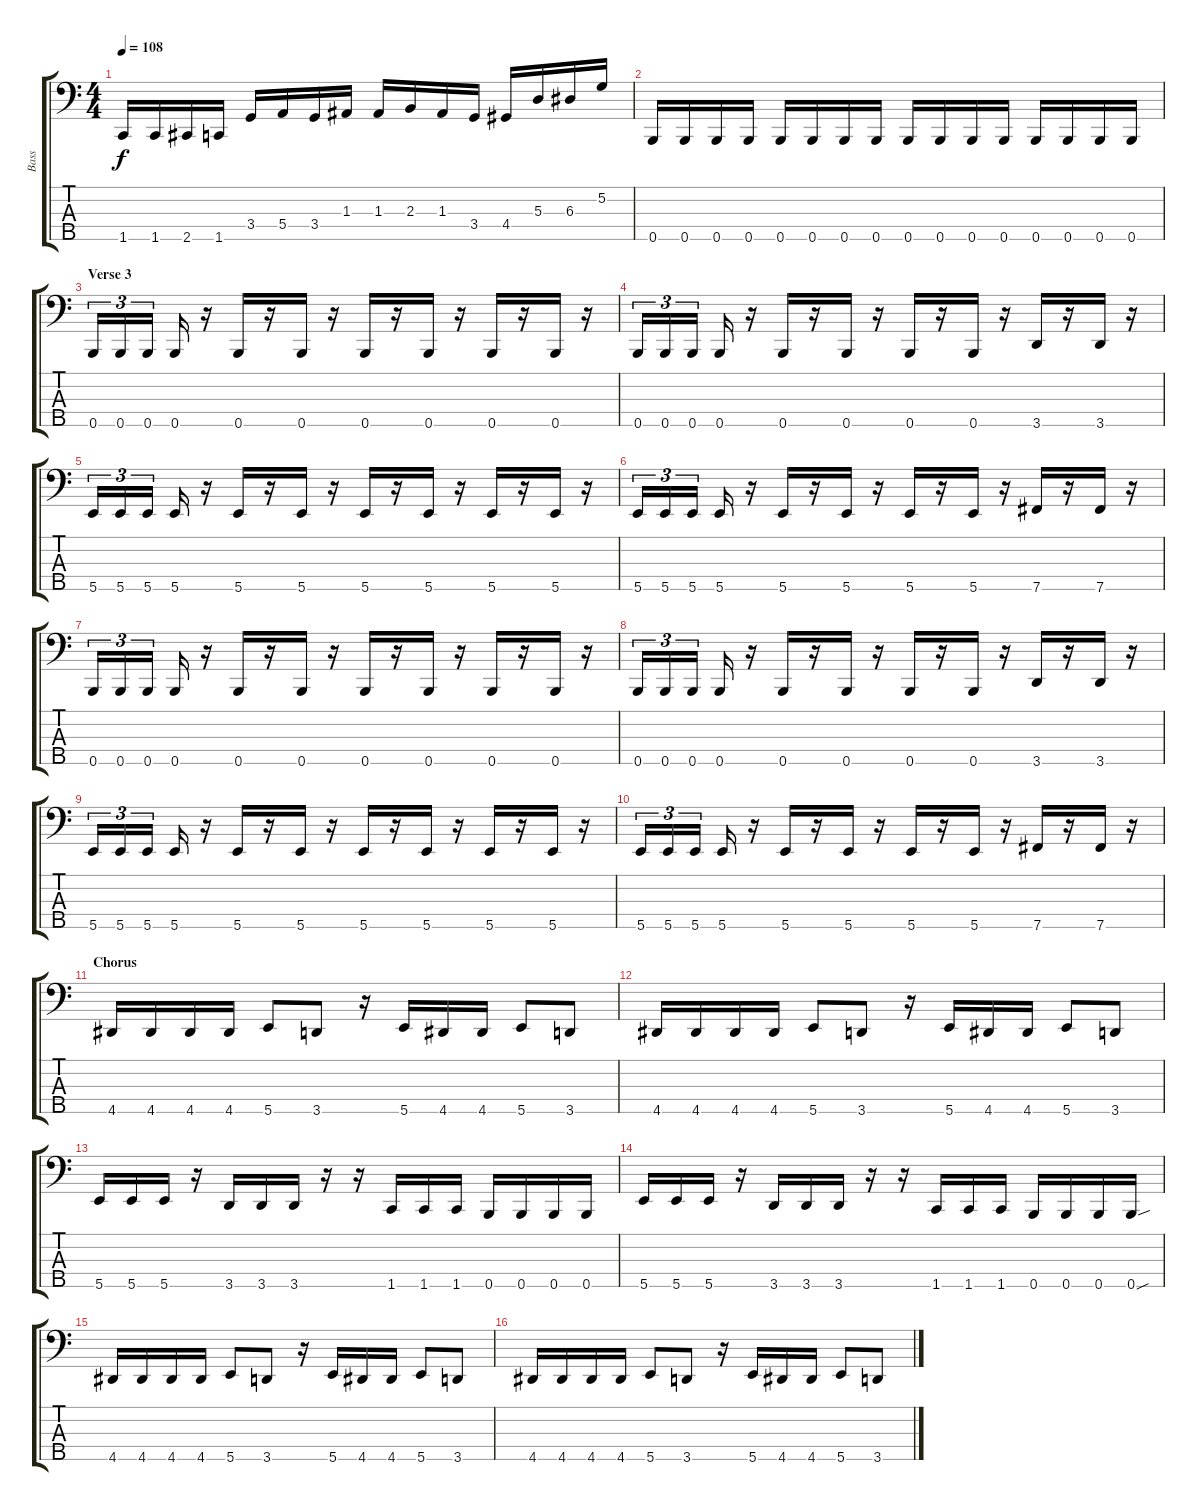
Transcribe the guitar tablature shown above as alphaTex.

\track ("Bass" "Bass") {instrument electricbasspick}
\staff {score tabs}
\tuning (G2 D2 A1 E1 B0) {hide}
\ts (4 4)
\tempo 108
\clef f4
\ks c
1.5.16{dy f} 1.5.16 2.5.16 1.5.16 3.4.16 5.4.16 3.4.16 1.3.16 1.3.16 2.3.16 1.3.16 3.4.16 4.4.16 5.3.16 6.3.16 5.2.16 |
0.5.16 0.5.16 0.5.16 0.5.16 0.5.16 0.5.16 0.5.16 0.5.16 0.5.16 0.5.16 0.5.16 0.5.16 0.5.16 0.5.16 0.5.16 0.5.16 |
\section ("" "Verse 3")
0.5.16{tu (3 2)} 0.5.16{tu (3 2)} 0.5.16{tu (3 2)} 0.5.16 r.16 0.5.16 r.16 0.5.16 r.16 0.5.16 r.16 0.5.16 r.16 0.5.16 r.16 0.5.16 r.16 |
0.5.16{tu (3 2)} 0.5.16{tu (3 2)} 0.5.16{tu (3 2)} 0.5.16 r.16 0.5.16 r.16 0.5.16 r.16 0.5.16 r.16 0.5.16 r.16 3.5.16 r.16 3.5.16 r.16 |
5.5.16{tu (3 2)} 5.5.16{tu (3 2)} 5.5.16{tu (3 2)} 5.5.16 r.16 5.5.16 r.16 5.5.16 r.16 5.5.16 r.16 5.5.16 r.16 5.5.16 r.16 5.5.16 r.16 |
5.5.16{tu (3 2)} 5.5.16{tu (3 2)} 5.5.16{tu (3 2)} 5.5.16 r.16 5.5.16 r.16 5.5.16 r.16 5.5.16 r.16 5.5.16 r.16 7.5.16 r.16 7.5.16 r.16 |
0.5.16{tu (3 2)} 0.5.16{tu (3 2)} 0.5.16{tu (3 2)} 0.5.16 r.16 0.5.16 r.16 0.5.16 r.16 0.5.16 r.16 0.5.16 r.16 0.5.16 r.16 0.5.16 r.16 |
0.5.16{tu (3 2)} 0.5.16{tu (3 2)} 0.5.16{tu (3 2)} 0.5.16 r.16 0.5.16 r.16 0.5.16 r.16 0.5.16 r.16 0.5.16 r.16 3.5.16 r.16 3.5.16 r.16 |
5.5.16{tu (3 2)} 5.5.16{tu (3 2)} 5.5.16{tu (3 2)} 5.5.16 r.16 5.5.16 r.16 5.5.16 r.16 5.5.16 r.16 5.5.16 r.16 5.5.16 r.16 5.5.16 r.16 |
5.5.16{tu (3 2)} 5.5.16{tu (3 2)} 5.5.16{tu (3 2)} 5.5.16 r.16 5.5.16 r.16 5.5.16 r.16 5.5.16 r.16 5.5.16 r.16 7.5.16 r.16 7.5.16 r.16 |
\section ("" "Chorus")
4.5.16 4.5.16 4.5.16 4.5.16 5.5.8 3.5.8 r.16 5.5.16 4.5.16 4.5.16 5.5.8 3.5.8 |
4.5.16 4.5.16 4.5.16 4.5.16 5.5.8 3.5.8 r.16 5.5.16 4.5.16 4.5.16 5.5.8 3.5.8 |
5.5.16 5.5.16 5.5.16 r.16 3.5.16 3.5.16 3.5.16 r.16 r.16 1.5.16 1.5.16 1.5.16 0.5.16 0.5.16 0.5.16 0.5.16 |
5.5.16 5.5.16 5.5.16 r.16 3.5.16 3.5.16 3.5.16 r.16 r.16 1.5.16 1.5.16 1.5.16 0.5.16 0.5.16 0.5.16 0.5{sou}.16 |
4.5.16 4.5.16 4.5.16 4.5.16 5.5.8 3.5.8 r.16 5.5.16 4.5.16 4.5.16 5.5.8 3.5.8 |
4.5.16 4.5.16 4.5.16 4.5.16 5.5.8 3.5.8 r.16 5.5.16 4.5.16 4.5.16 5.5.8 3.5.8
